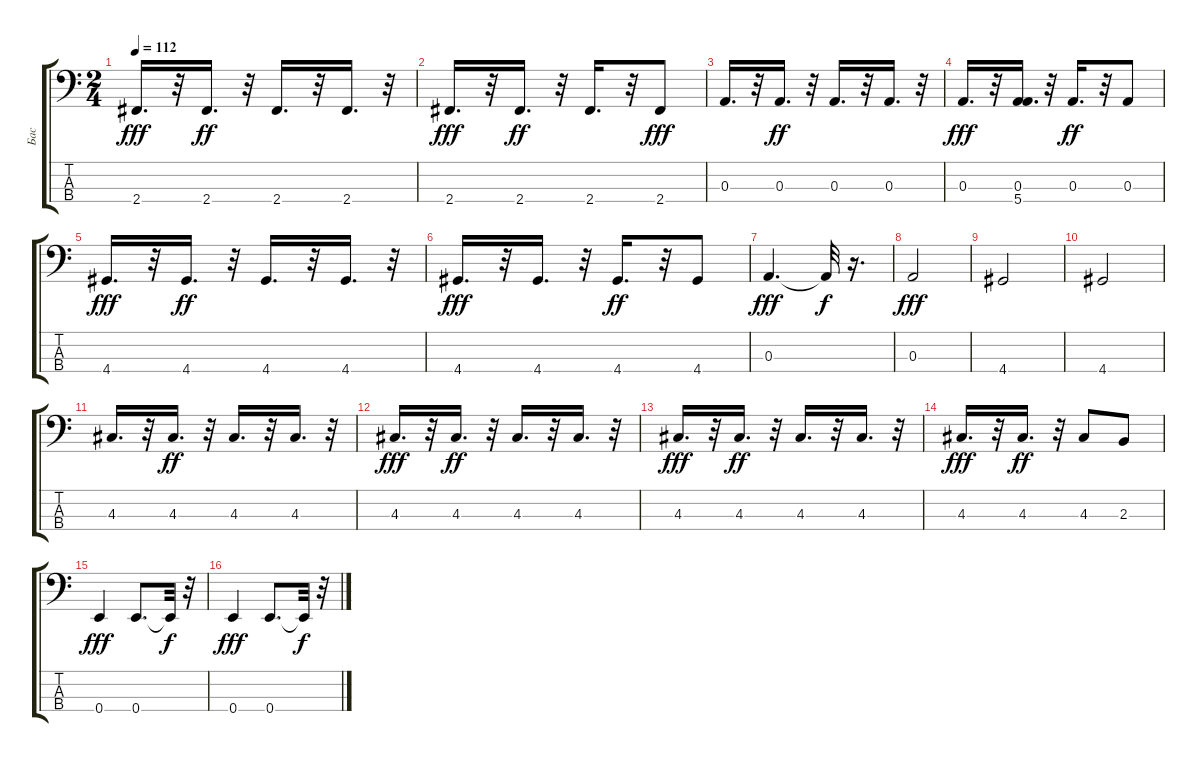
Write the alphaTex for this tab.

\track ("Бас" "Бас") {instrument electricbassfinger}
\staff {score tabs}
\tuning (G2 D2 A1 E1) {hide}
\ts (2 4)
\tempo 112
\clef f4
\ks c
2.4.16{d dy fff} r.32 2.4.16{d dy ff} r.32 2.4.16{d} r.32 2.4.16{d} r.32 |
2.4.16{d dy fff} r.32 2.4.16{d dy ff} r.32 2.4.16{d} r.32 2.4.8{dy fff} |
0.3.16{d} r.32 0.3.16{d dy ff} r.32 0.3.16{d} r.32 0.3.16{d} r.32 |
0.3.16{d dy fff} r.32 (0.3 5.4).16{d} r.32 0.3.16{d dy ff} r.32 0.3.8 |
4.4.16{d dy fff} r.32 4.4.16{d dy ff} r.32 4.4.16{d} r.32 4.4.16{d} r.32 |
4.4.16{d dy fff} r.32 4.4.16{d} r.32 4.4.16{d dy ff} r.32 4.4.8 |
0.3.4{d dy fff} 0.3{t}.32{dy f} r.16{d} |
0.3.2{dy fff volume 11} |
4.4.2{volume 11} |
4.4.2{volume 11} |
4.3.16{d volume 11} r.32 4.3.16{d dy ff} r.32 4.3.16{d} r.32 4.3.16{d} r.32 |
4.3.16{d dy fff} r.32 4.3.16{d dy ff} r.32 4.3.16{d} r.32 4.3.16{d} r.32 |
4.3.16{d dy fff} r.32 4.3.16{d dy ff} r.32 4.3.16{d} r.32 4.3.16{d} r.32 |
4.3.16{d dy fff} r.32 4.3.16{d dy ff} r.32 4.3.8 2.3.8 |
0.4.4{dy fff} 0.4.8{d} 0.4{t}.32{dy f} r.32 |
0.4.4{dy fff} 0.4.8{d} 0.4{t}.32{dy f} r.32
